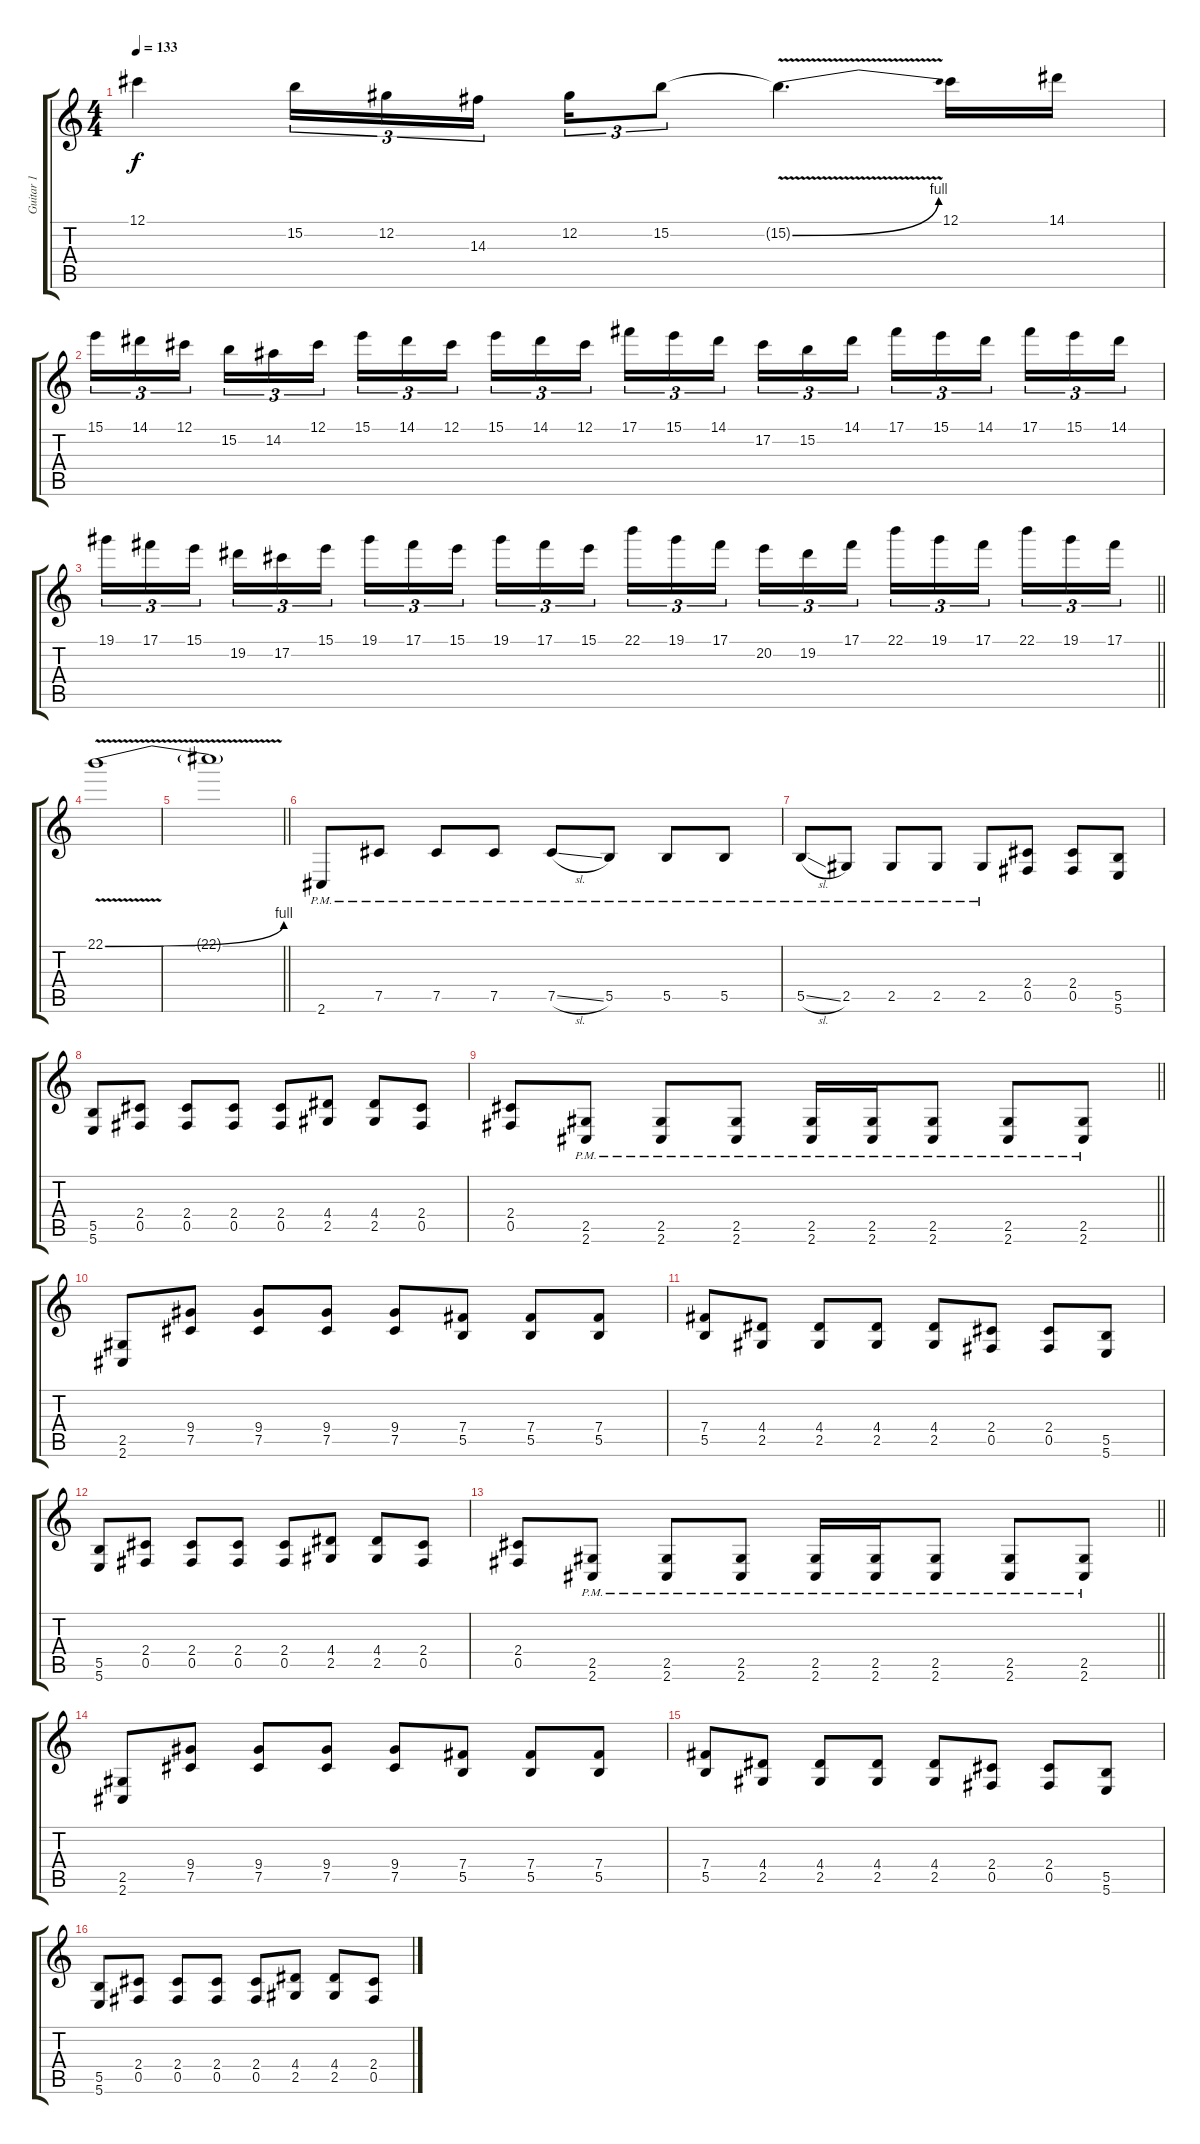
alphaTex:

\track ("Guitar 1" "Guitar 1") {instrument distortionguitar}
\staff {score tabs}
\tuning (Db4 Ab3 E3 B2 Gb2 B1) {hide}
\ts (4 4)
\tempo 133
\clef g2
\ks c
12.1{t}.4{dy f} 15.2.16{tu (3 2)} 12.2.16{tu (3 2)} 14.3.16{tu (3 2) beam splitsecondary} 12.2.16{tu (3 2)} 15.2.8{tu (3 2)} 15.2{be (bend 0 0 60 4) v t}.4{d} 12.1.16 14.1.16 |
15.1.16{tu (3 2)} 14.1.16{tu (3 2)} 12.1.16{tu (3 2) beam splitsecondary} 15.2.16{tu (3 2)} 14.2.16{tu (3 2)} 12.1.16{tu (3 2)} 15.1.16{tu (3 2)} 14.1.16{tu (3 2)} 12.1.16{tu (3 2) beam splitsecondary} 15.1.16{tu (3 2)} 14.1.16{tu (3 2)} 12.1.16{tu (3 2)} 17.1.16{tu (3 2)} 15.1.16{tu (3 2)} 14.1.16{tu (3 2) beam splitsecondary} 17.2.16{tu (3 2)} 15.2.16{tu (3 2)} 14.1.16{tu (3 2)} 17.1.16{tu (3 2)} 15.1.16{tu (3 2)} 14.1.16{tu (3 2) beam splitsecondary} 17.1.16{tu (3 2)} 15.1.16{tu (3 2)} 14.1.16{tu (3 2)} |
\barLineRight lightlight
19.1.16{tu (3 2)} 17.1.16{tu (3 2)} 15.1.16{tu (3 2) beam splitsecondary} 19.2.16{tu (3 2)} 17.2.16{tu (3 2)} 15.1.16{tu (3 2)} 19.1.16{tu (3 2)} 17.1.16{tu (3 2)} 15.1.16{tu (3 2) beam splitsecondary} 19.1.16{tu (3 2)} 17.1.16{tu (3 2)} 15.1.16{tu (3 2)} 22.1.16{tu (3 2)} 19.1.16{tu (3 2)} 17.1.16{tu (3 2) beam splitsecondary} 20.2.16{tu (3 2)} 19.2.16{tu (3 2)} 17.1.16{tu (3 2)} 22.1.16{tu (3 2)} 19.1.16{tu (3 2)} 17.1.16{tu (3 2) beam splitsecondary} 22.1.16{tu (3 2)} 19.1.16{tu (3 2)} 17.1.16{tu (3 2)} |
22.1{be (bend 0 0 60 4) v}.1 |
\barLineRight lightlight
22.1{t}.1 |
\section ("" "")
2.6{pm}.8 7.5{pm}.8 7.5{pm}.8 7.5{pm}.8 7.5{sl pm}.8 5.5{pm}.8 5.5{pm}.8 5.5{pm}.8 |
5.5{sl pm}.8 2.5{pm}.8 2.5{pm}.8 2.5{pm}.8 2.5{pm}.8 (2.4 0.5).8 (2.4 0.5).8 (5.5 5.6).8 |
(5.5 5.6).8 (2.4 0.5).8 (2.4 0.5).8 (2.4 0.5).8 (2.4 0.5).8 (4.4 2.5).8 (4.4 2.5).8 (2.4 0.5).8 |
\barLineRight lightlight
(2.4 0.5).8 (2.5{pm} 2.6{pm}).8 (2.5{pm} 2.6{pm}).8 (2.5{pm} 2.6{pm}).8 (2.5{pm} 2.6{pm}).16 (2.5{pm} 2.6{pm}).16 (2.5{pm} 2.6{pm}).8 (2.5{pm} 2.6{pm}).8 (2.5{pm} 2.6{pm}).8 |
(2.5 2.6).8 (9.4 7.5).8 (9.4 7.5).8 (9.4 7.5).8 (9.4 7.5).8 (7.4 5.5).8 (7.4 5.5).8 (7.4 5.5).8 |
(7.4 5.5).8 (4.4 2.5).8 (4.4 2.5).8 (4.4 2.5).8 (4.4 2.5).8 (2.4 0.5).8 (2.4 0.5).8 (5.5 5.6).8 |
(5.5 5.6).8 (2.4 0.5).8 (2.4 0.5).8 (2.4 0.5).8 (2.4 0.5).8 (4.4 2.5).8 (4.4 2.5).8 (2.4 0.5).8 |
\barLineRight lightlight
(2.4 0.5).8 (2.5{pm} 2.6{pm}).8 (2.5{pm} 2.6{pm}).8 (2.5{pm} 2.6{pm}).8 (2.5{pm} 2.6{pm}).16 (2.5{pm} 2.6{pm}).16 (2.5{pm} 2.6{pm}).8 (2.5{pm} 2.6{pm}).8 (2.5{pm} 2.6{pm}).8 |
(2.5 2.6).8 (9.4 7.5).8 (9.4 7.5).8 (9.4 7.5).8 (9.4 7.5).8 (7.4 5.5).8 (7.4 5.5).8 (7.4 5.5).8 |
(7.4 5.5).8 (4.4 2.5).8 (4.4 2.5).8 (4.4 2.5).8 (4.4 2.5).8 (2.4 0.5).8 (2.4 0.5).8 (5.5 5.6).8 |
(5.5 5.6).8 (2.4 0.5).8 (2.4 0.5).8 (2.4 0.5).8 (2.4 0.5).8 (4.4 2.5).8 (4.4 2.5).8 (2.4 0.5).8
